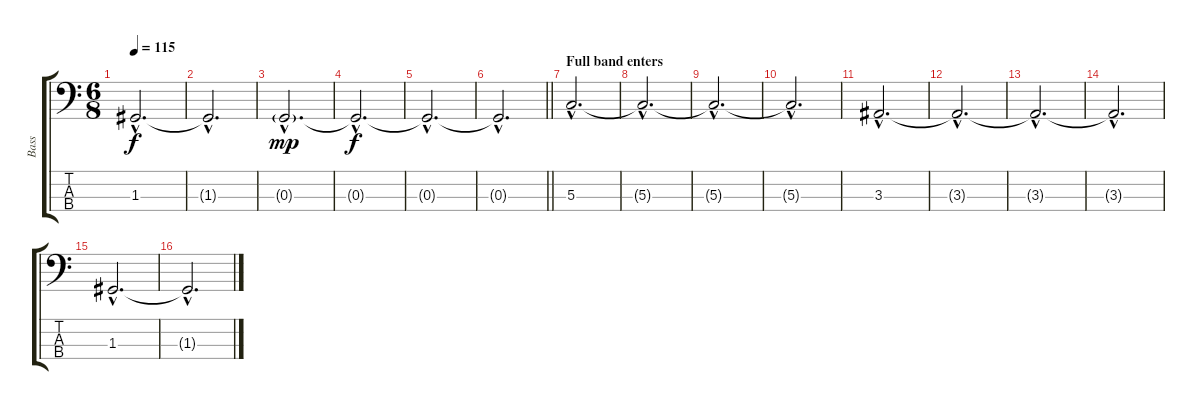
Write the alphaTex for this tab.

\track ("Bass" "Bass") {instrument electricbassfinger}
\staff {score tabs}
\tuning (F2 C2 G1 C1) {hide}
\ts (6 8)
\tempo 115
\clef f4
\ks c
1.3{hac t}.2{d dy f} |
1.3{hac t}.2{d} |
0.3{g hac}.2{d dy mp} |
0.3{hac t}.2{d dy f} |
0.3{hac t}.2{d} |
\barLineRight lightlight
0.3{hac t}.2{d} |
\section ("" "Full band enters")
5.3{hac}.2{d} |
5.3{hac t}.2{d} |
5.3{hac t}.2{d} |
5.3{hac t}.2{d} |
3.3{hac}.2{d} |
3.3{hac t}.2{d} |
3.3{hac t}.2{d} |
3.3{hac t}.2{d} |
1.3{hac}.2{d} |
1.3{hac t}.2{d}
